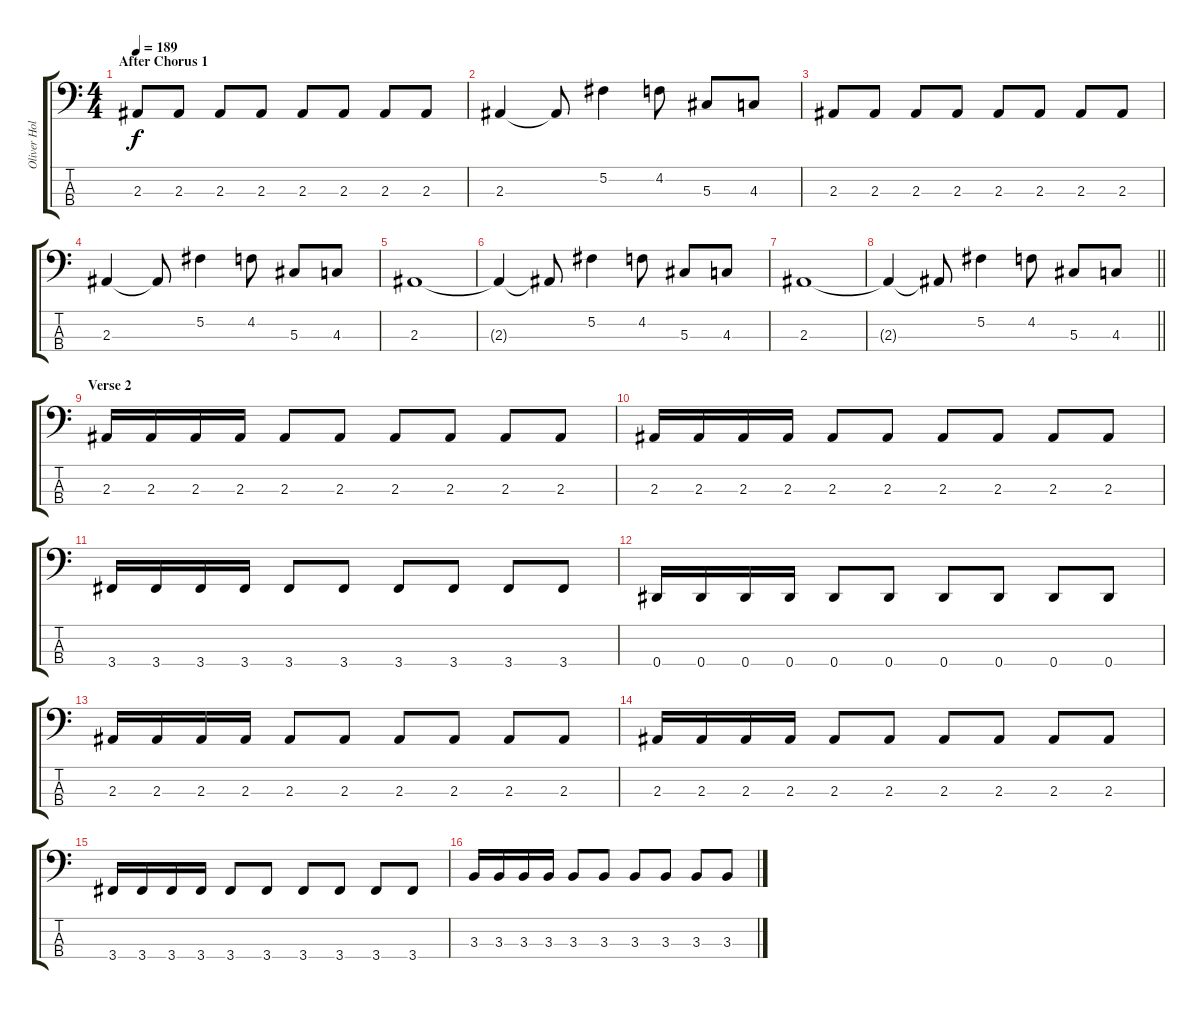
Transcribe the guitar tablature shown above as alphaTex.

\track ("Oliver Holzwarth" "Oliver Hol") {instrument electricbassfinger}
\staff {score tabs}
\tuning (Gb2 Db2 Ab1 Eb1) {hide}
\ts (4 4)
\section ("" "After Chorus 1")
\tempo 189
\clef f4
\ks c
2.3.8{dy f} 2.3.8 2.3.8 2.3.8 2.3.8 2.3.8 2.3.8 2.3.8 |
2.3.4 2.3{t}.8 5.2.4 4.2.8 5.3.8 4.3.8 |
2.3.8 2.3.8 2.3.8 2.3.8 2.3.8 2.3.8 2.3.8 2.3.8 |
2.3.4 2.3{t}.8 5.2.4 4.2.8 5.3.8 4.3.8 |
2.3.1 |
2.3{t}.4 2.3{t}.8 5.2.4 4.2.8 5.3.8 4.3.8 |
2.3.1 |
\barLineRight lightlight
2.3{t}.4 2.3{t}.8 5.2.4 4.2.8 5.3.8 4.3.8 |
\section ("" "Verse 2")
2.3.16 2.3.16 2.3.16 2.3.16 2.3.8 2.3.8 2.3.8 2.3.8 2.3.8 2.3.8 |
2.3.16 2.3.16 2.3.16 2.3.16 2.3.8 2.3.8 2.3.8 2.3.8 2.3.8 2.3.8 |
3.4.16 3.4.16 3.4.16 3.4.16 3.4.8 3.4.8 3.4.8 3.4.8 3.4.8 3.4.8 |
0.4.16 0.4.16 0.4.16 0.4.16 0.4.8 0.4.8 0.4.8 0.4.8 0.4.8 0.4.8 |
2.3.16 2.3.16 2.3.16 2.3.16 2.3.8 2.3.8 2.3.8 2.3.8 2.3.8 2.3.8 |
2.3.16 2.3.16 2.3.16 2.3.16 2.3.8 2.3.8 2.3.8 2.3.8 2.3.8 2.3.8 |
3.4.16 3.4.16 3.4.16 3.4.16 3.4.8 3.4.8 3.4.8 3.4.8 3.4.8 3.4.8 |
3.3.16 3.3.16 3.3.16 3.3.16 3.3.8 3.3.8 3.3.8 3.3.8 3.3.8 3.3.8
